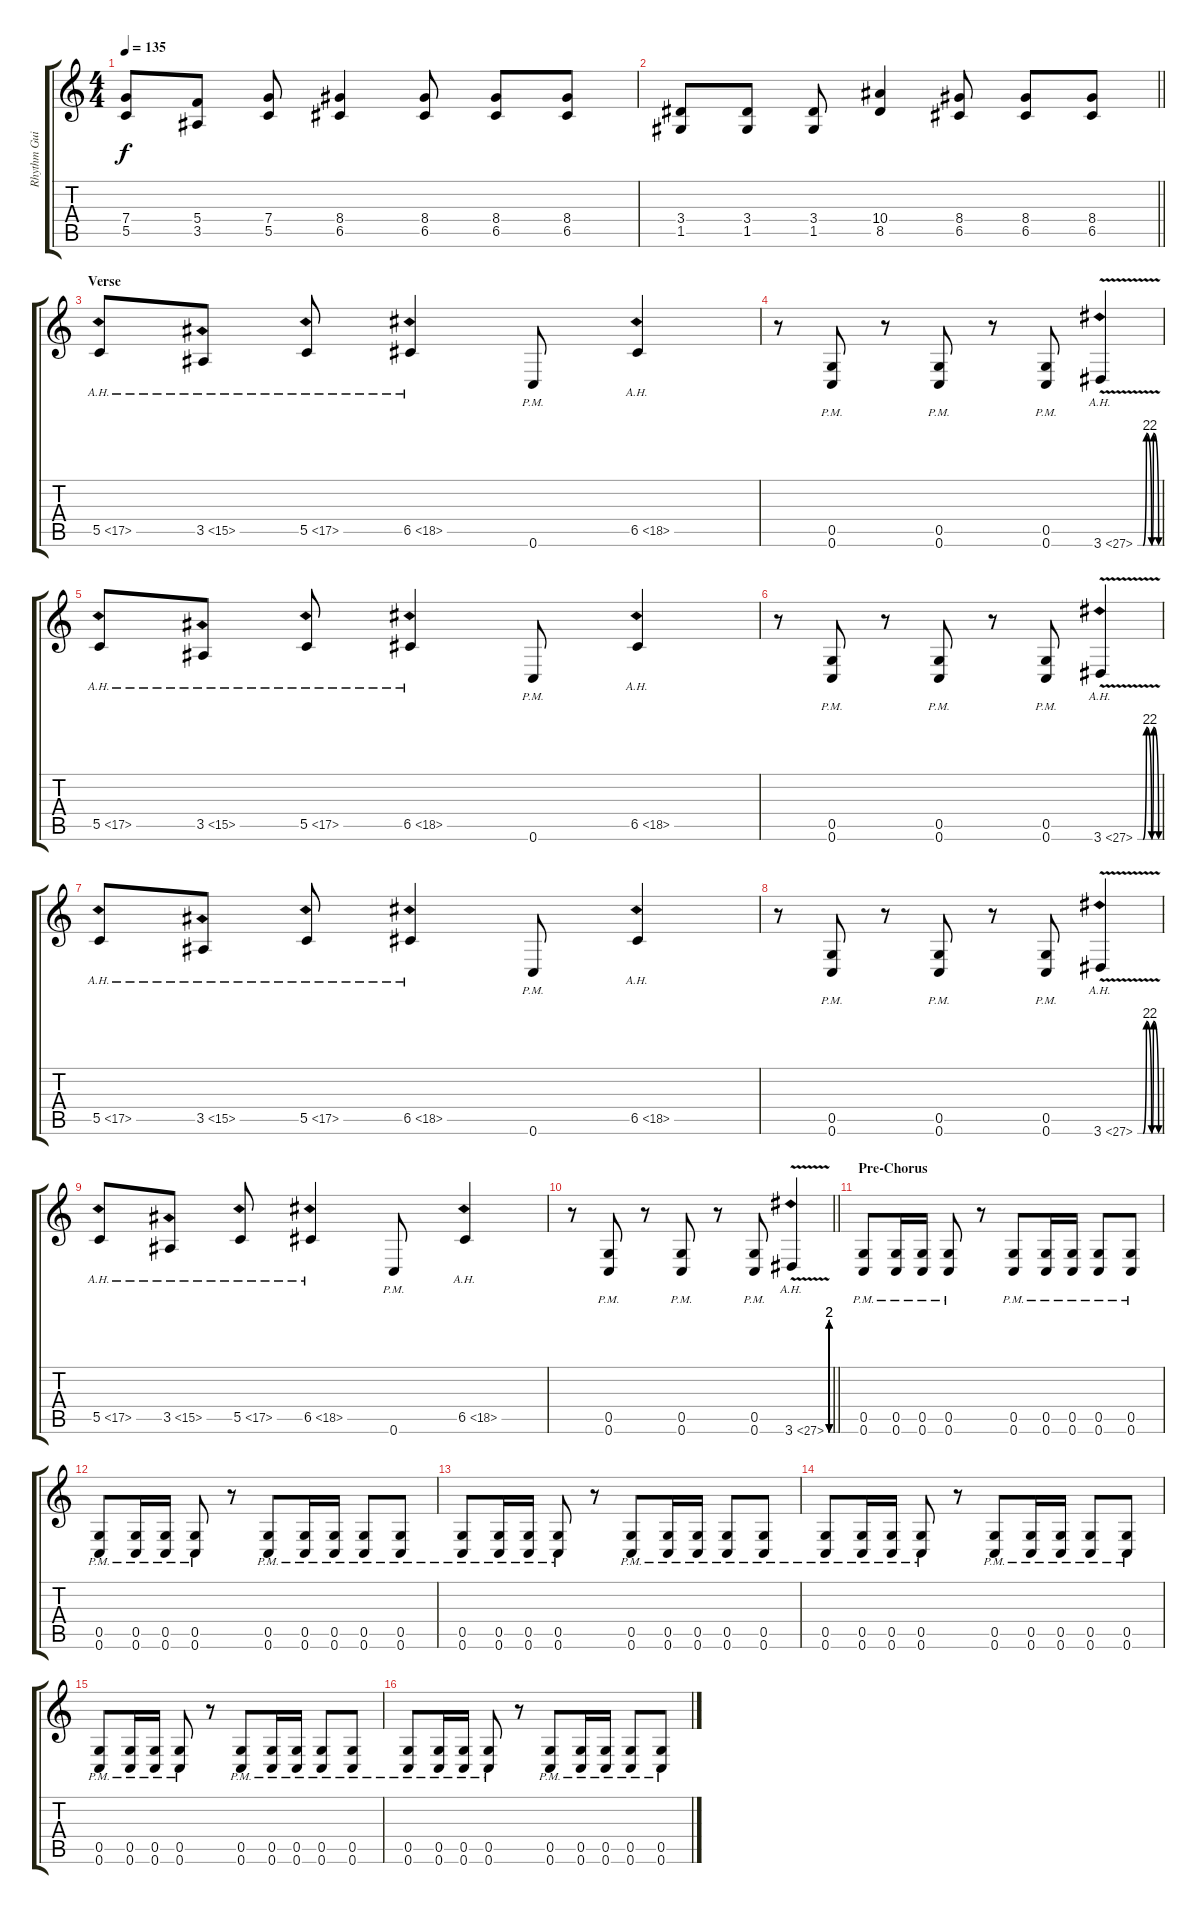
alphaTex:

\track ("Rhythm Guitar" "Rhythm Gui") {instrument distortionguitar}
\staff {score tabs}
\tuning (D4 A3 F3 C3 G2 C2) {hide}
\ts (4 4)
\tempo 135
\clef g2
\ks c
(7.4 5.5).8{dy f} (5.4 3.5).8 (7.4 5.5).8 (8.4 6.5).4 (8.4 6.5).8 (8.4 6.5).8 (8.4 6.5).8 |
\barLineRight lightlight
(3.4 1.5).8 (3.4 1.5).8 (3.4 1.5).8 (10.4 8.5).4 (8.4 6.5).8 (8.4 6.5).8 (8.4 6.5).8 |
\section ("" "Verse")
5.5{ah 12}.8 3.5{ah 12}.8 5.5{ah 12}.8 6.5{ah 12}.4 0.6{pm}.8 6.5{ah 12}.4 |
r.8 (0.5{pm} 0.6{pm}).8 r.8 (0.5{pm} 0.6{pm}).8 r.8 (0.5{pm} 0.6{pm}).8 3.6{be (custom 0 0 15 0 25 8 40 0 45 8 60 0) ah 24 v}.4 |
5.5{ah 12}.8 3.5{ah 12}.8 5.5{ah 12}.8 6.5{ah 12}.4 0.6{pm}.8 6.5{ah 12}.4 |
r.8 (0.5{pm} 0.6{pm}).8 r.8 (0.5{pm} 0.6{pm}).8 r.8 (0.5{pm} 0.6{pm}).8 3.6{be (custom 0 0 15 0 25 8 40 0 45 8 60 0) ah 24 v}.4 |
5.5{ah 12}.8 3.5{ah 12}.8 5.5{ah 12}.8 6.5{ah 12}.4 0.6{pm}.8 6.5{ah 12}.4 |
r.8 (0.5{pm} 0.6{pm}).8 r.8 (0.5{pm} 0.6{pm}).8 r.8 (0.5{pm} 0.6{pm}).8 3.6{be (custom 0 0 15 0 25 8 40 0 45 8 60 0) ah 24 v}.4 |
5.5{ah 12}.8 3.5{ah 12}.8 5.5{ah 12}.8 6.5{ah 12}.4 0.6{pm}.8 6.5{ah 12}.4 |
\barLineRight lightlight
r.8 (0.5{pm} 0.6{pm}).8 r.8 (0.5{pm} 0.6{pm}).8 r.8 (0.5{pm} 0.6{pm}).8 3.6{be (custom 0 0 15 0 25 8 40 0 45 8 60 0) ah 24 v}.4 |
\section ("" "Pre-Chorus")
(0.5{pm} 0.6{pm}).8 (0.5{pm} 0.6{pm}).16 (0.5{pm} 0.6{pm}).16 (0.5{pm} 0.6{pm}).8 r.8 (0.5{pm} 0.6{pm}).8 (0.5{pm} 0.6{pm}).16 (0.5{pm} 0.6{pm}).16 (0.5{pm} 0.6{pm}).8 (0.5{pm} 0.6{pm}).8 |
(0.5{pm} 0.6{pm}).8 (0.5{pm} 0.6{pm}).16 (0.5{pm} 0.6{pm}).16 (0.5{pm} 0.6{pm}).8 r.8 (0.5{pm} 0.6{pm}).8 (0.5{pm} 0.6{pm}).16 (0.5{pm} 0.6{pm}).16 (0.5{pm} 0.6{pm}).8 (0.5{pm} 0.6{pm}).8 |
(0.5{pm} 0.6{pm}).8 (0.5{pm} 0.6{pm}).16 (0.5{pm} 0.6{pm}).16 (0.5{pm} 0.6{pm}).8 r.8 (0.5{pm} 0.6{pm}).8 (0.5{pm} 0.6{pm}).16 (0.5{pm} 0.6{pm}).16 (0.5{pm} 0.6{pm}).8 (0.5{pm} 0.6{pm}).8 |
(0.5{pm} 0.6{pm}).8 (0.5{pm} 0.6{pm}).16 (0.5{pm} 0.6{pm}).16 (0.5{pm} 0.6{pm}).8 r.8 (0.5{pm} 0.6{pm}).8 (0.5{pm} 0.6{pm}).16 (0.5{pm} 0.6{pm}).16 (0.5{pm} 0.6{pm}).8 (0.5{pm} 0.6{pm}).8 |
(0.5{pm} 0.6{pm}).8 (0.5{pm} 0.6{pm}).16 (0.5{pm} 0.6{pm}).16 (0.5{pm} 0.6{pm}).8 r.8 (0.5{pm} 0.6{pm}).8 (0.5{pm} 0.6{pm}).16 (0.5{pm} 0.6{pm}).16 (0.5{pm} 0.6{pm}).8 (0.5{pm} 0.6{pm}).8 |
(0.5{pm} 0.6{pm}).8 (0.5{pm} 0.6{pm}).16 (0.5{pm} 0.6{pm}).16 (0.5{pm} 0.6{pm}).8 r.8 (0.5{pm} 0.6{pm}).8 (0.5{pm} 0.6{pm}).16 (0.5{pm} 0.6{pm}).16 (0.5{pm} 0.6{pm}).8 (0.5{pm} 0.6{pm}).8
